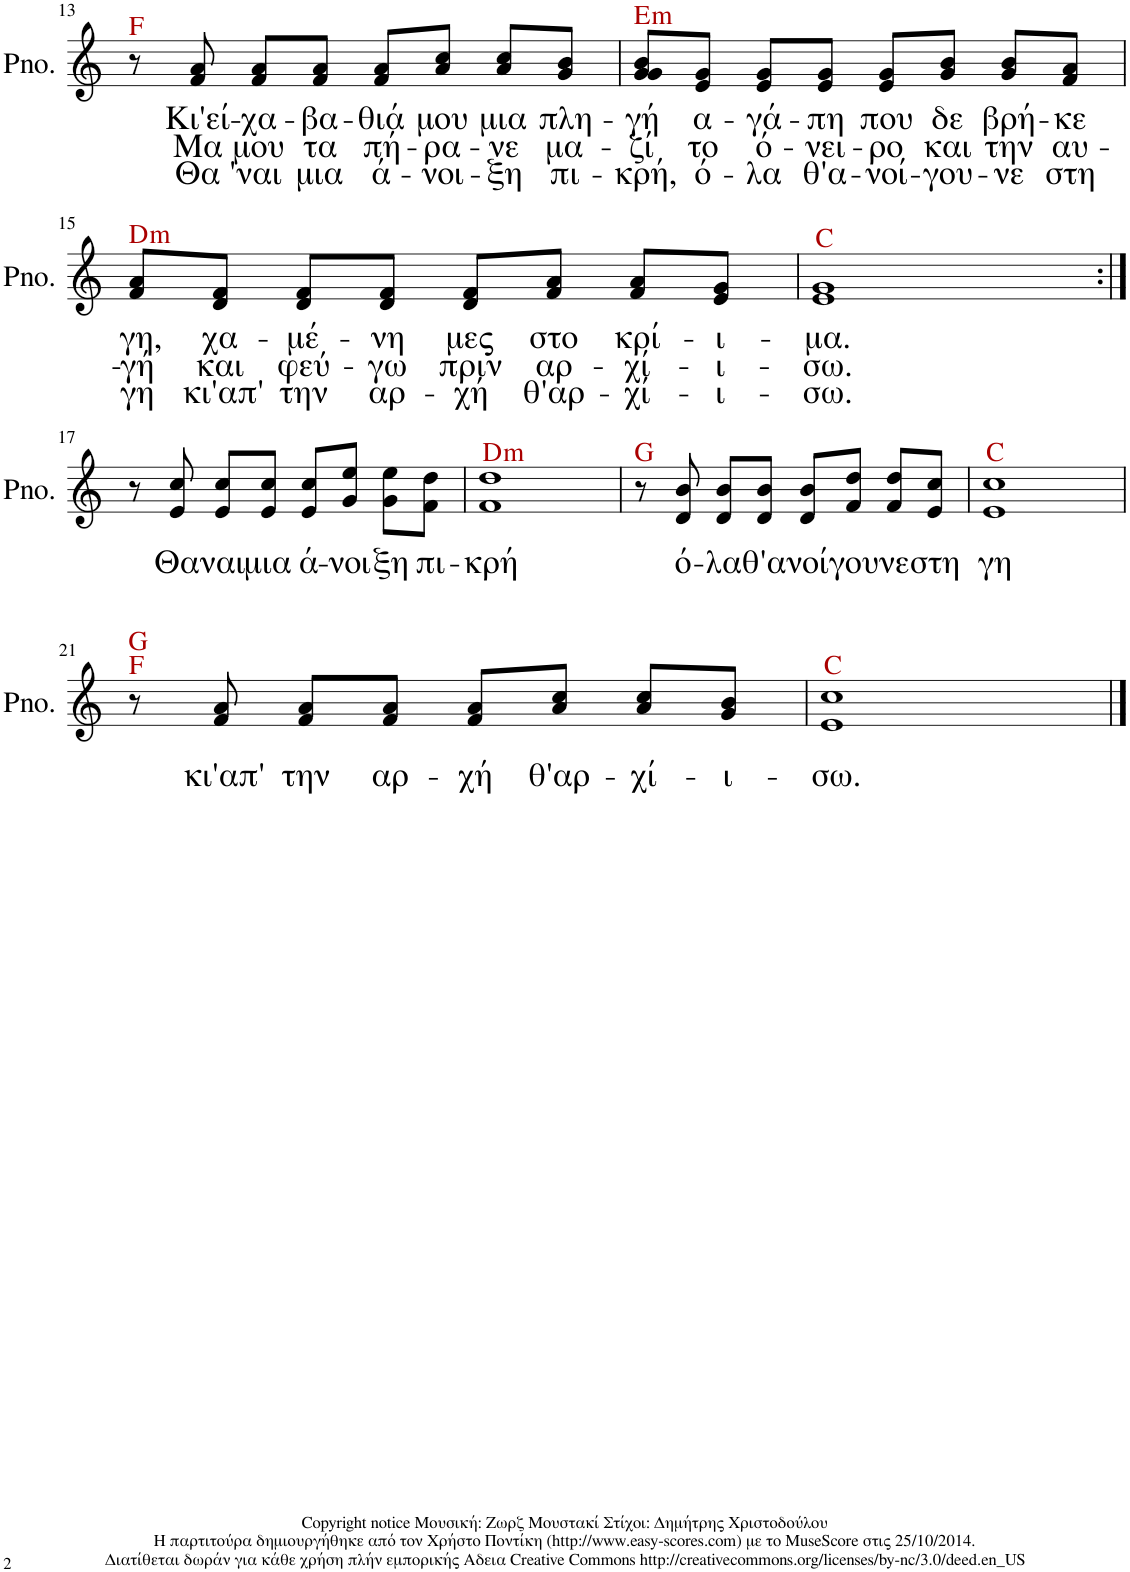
**kern	**text	**text	**text	**harte
*part1	*part1	*part1	*part1	*part1
*staff1	*staff1	*staff1	*staff1	*
*I"Piano	*	*	*	*
*I'Pno.	*	*	*	*
!!LO:PB:g=z
*clefG2	*	*	*	*
*k[]	*	*	*	*
*M4/4	*	*	*	*
=13	=13	=13	=13	=13
8r	.	.	.	F:maj
!	!LO:LY:b	!LO:LY:b	!LO:LY:b	!
8f/ 8a/	Κι'εί-	Μα	Θα	.
!	!LO:LY:b	!LO:LY:b	!LO:LY:b	!
8f/ 8a/L	-χα-	μου	'ναι	.
!	!LO:LY:b	!LO:LY:b	!LO:LY:b	!
8f/ 8a/J	-βα-	τα	μια	.
!	!LO:LY:b	!LO:LY:b	!LO:LY:b	!
8f/ 8a/L	-θιά	πή-	ά-	.
!	!LO:LY:b	!LO:LY:b	!LO:LY:b	!
8a/ 8cc/J	μου	-ρα-	-νοι-	.
!	!LO:LY:b	!LO:LY:b	!LO:LY:b	!
8a/ 8cc/L	μια	-νε	-ξη	.
!	!LO:LY:b	!LO:LY:b	!LO:LY:b	!
8g/ 8b/J	πλη-	μα-	πι-	.
=14	=14	=14	=14	=14
!	!LO:LY:b	!LO:LY:b	!LO:LY:b	!LO:H:kt=m
8g/ 8g/ 8b/L	-γή	-ζί	-κρή,	E:min
!	!LO:LY:b	!LO:LY:b	!LO:LY:b	!
8e/ 8g/J	α-	το	ό-	.
!	!LO:LY:b	!LO:LY:b	!LO:LY:b	!
8e/ 8g/L	-γά-	ό-	-λα	.
!	!LO:LY:b	!LO:LY:b	!LO:LY:b	!
8e/ 8g/J	-πη	-νει-	θ'α-	.
!	!LO:LY:b	!LO:LY:b	!LO:LY:b	!
8e/ 8g/L	που	-ρο	-νοί-	.
!	!LO:LY:b	!LO:LY:b	!LO:LY:b	!
8g/ 8b/J	δε	και	-γου-	.
!	!LO:LY:b	!LO:LY:b	!LO:LY:b	!
8g/ 8b/L	βρή-	την	-νε	.
!	!LO:LY:b	!LO:LY:b	!LO:LY:b	!
8f/ 8a/J	-κε	αυ-	στη	.
!!LO:LB:g=z
=15	=15	=15	=15	=15
!	!LO:LY:b	!LO:LY:b	!LO:LY:b	!LO:H:kt=m
8f/ 8a/L	γη,	-γή	γη	D:min
!	!LO:LY:b	!LO:LY:b	!LO:LY:b	!
8d/ 8f/J	χα-	και	κι'απ'	.
!	!LO:LY:b	!LO:LY:b	!LO:LY:b	!
8d/ 8f/L	-μέ-	φεύ-	την	.
!	!LO:LY:b	!LO:LY:b	!LO:LY:b	!
8d/ 8f/J	-νη	-γω	αρ-	.
!	!LO:LY:b	!LO:LY:b	!LO:LY:b	!
8d/ 8f/L	μες	πριν	-χή	.
!	!LO:LY:b	!LO:LY:b	!LO:LY:b	!
8f/ 8a/J	στο	αρ-	θ'αρ-	.
!	!LO:LY:b	!LO:LY:b	!LO:LY:b	!
8f/ 8a/L	κρί-	-χί-	-χί-	.
!	!LO:LY:b	!LO:LY:b	!LO:LY:b	!
8e/ 8g/J	-ι-	-ι-	-ι-	.
=16	=16	=16	=16	=16
!	!LO:LY:b	!LO:LY:b	!LO:LY:b	!
1e 1g	-μα.	-σω.	-σω.	C:maj
!!LO:LB:g=z
=17:|!	=17:|!	=17:|!	=17:|!	=17:|!
8r	.	.	.	.
!	!	!LO:LY:b	!	!
8e/ 8cc/	.	Θα	.	.
!	!	!LO:LY:b	!	!
8e/ 8cc/L	.	ναι	.	.
!	!	!LO:LY:b	!	!
8e/ 8cc/J	.	μια	.	.
!	!	!LO:LY:b	!	!
8e/ 8cc/L	.	ά-	.	.
!	!	!LO:LY:b	!	!
8g/ 8ee/J	.	-νοι-	.	.
!	!	!LO:LY:b	!	!
8g\ 8ee\L	.	-ξη	.	.
!	!	!LO:LY:b	!	!
8f\ 8dd\J	.	πι-	.	.
=18	=18	=18	=18	=18
!	!	!LO:LY:b	!	!LO:H:kt=m
1f 1dd	.	-κρή	.	D:min
=19	=19	=19	=19	=19
8r	.	.	.	G:maj
!	!	!LO:LY:b	!	!
8d/ 8b/	.	ό-	.	.
!	!	!LO:LY:b	!	!
8d/ 8b/L	.	-λα	.	.
!	!	!LO:LY:b	!	!
8d/ 8b/J	.	θ'α-	.	.
!	!	!LO:LY:b	!	!
8d/ 8b/L	.	-νοί-	.	.
!	!	!LO:LY:b	!	!
8f/ 8dd/J	.	-γου-	.	.
!	!	!LO:LY:b	!	!
8f/ 8dd/L	.	-νε	.	.
!	!	!LO:LY:b	!	!
8e/ 8cc/J	.	στη	.	.
=20	=20	=20	=20	=20
!	!	!LO:LY:b	!	!
1e 1cc	.	γη	.	C:maj
!!LO:LB:g=z
=21	=21	=21	=21	=21
8r	.	.	.	F:maj G:maj
!	!	!LO:LY:b	!	!
8f/ 8a/	.	κι'απ'	.	.
!	!	!LO:LY:b	!	!
8f/ 8a/L	.	την	.	.
!	!	!LO:LY:b	!	!
8f/ 8a/J	.	αρ-	.	.
!	!	!LO:LY:b	!	!
8f/ 8a/L	.	-χή	.	.
!	!	!LO:LY:b	!	!
8a/ 8cc/J	.	θ'αρ-	.	.
!	!	!LO:LY:b	!	!
8a/ 8cc/L	.	-χί-	.	.
!	!	!LO:LY:b	!	!
8g/ 8b/J	.	-ι-	.	.
=22	=22	=22	=22	=22
!	!	!LO:LY:b	!	!
1e 1cc	.	-σω.	.	C:maj
==	==	==	==	==
*-	*-	*-	*-	*-
